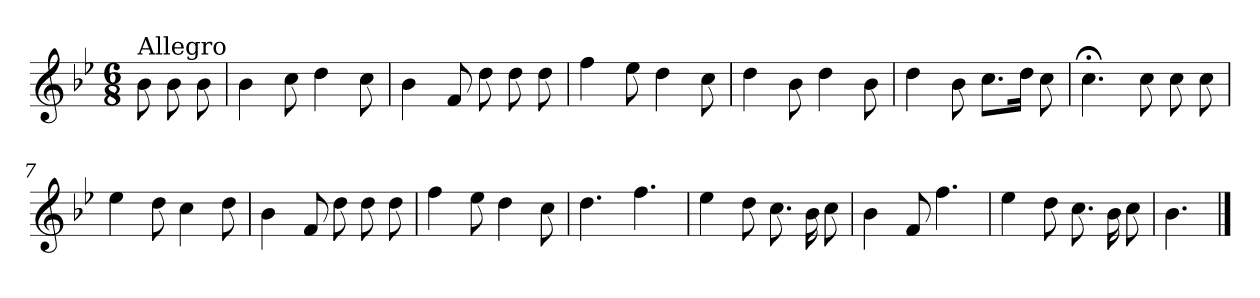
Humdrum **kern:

**kern
*part1
*staff1
*clefG2
*k[b-e-]
*B-:
*M6/8
=
!LO:TX:a:t=Allegro
8b-\
8b-\
8b-\
=1
4b-\
8cc\
4dd\
8cc\
=2
4b-\
8f/
8dd\
8dd\
8dd\
=3
4ff\
8ee-\
4dd\
8cc\
=4
4dd\
8b-\
4dd\
8b-\
=5
4dd\
8b-\
8.cc\L
16dd\Jk
8cc\
=6
4.cc;<\
8cc\
8cc\
8cc\
!!LO:LB:g=z
=7
4ee-\
8dd\
4cc\
8dd\
=8
4b-\
8f/
8dd\
8dd\
8dd\
=9
4ff\
8ee-\
4dd\
8cc\
=10
4.dd\
4.ff\
=11
4ee-\
8dd\
8.cc\
16b-\
8cc\
=12
4b-\
8f/
4.ff\
=13
4ee-\
8dd\
8.cc\
16b-\
8cc\
!!LO:LB:g=z
=14
4.b-\
==
*-
